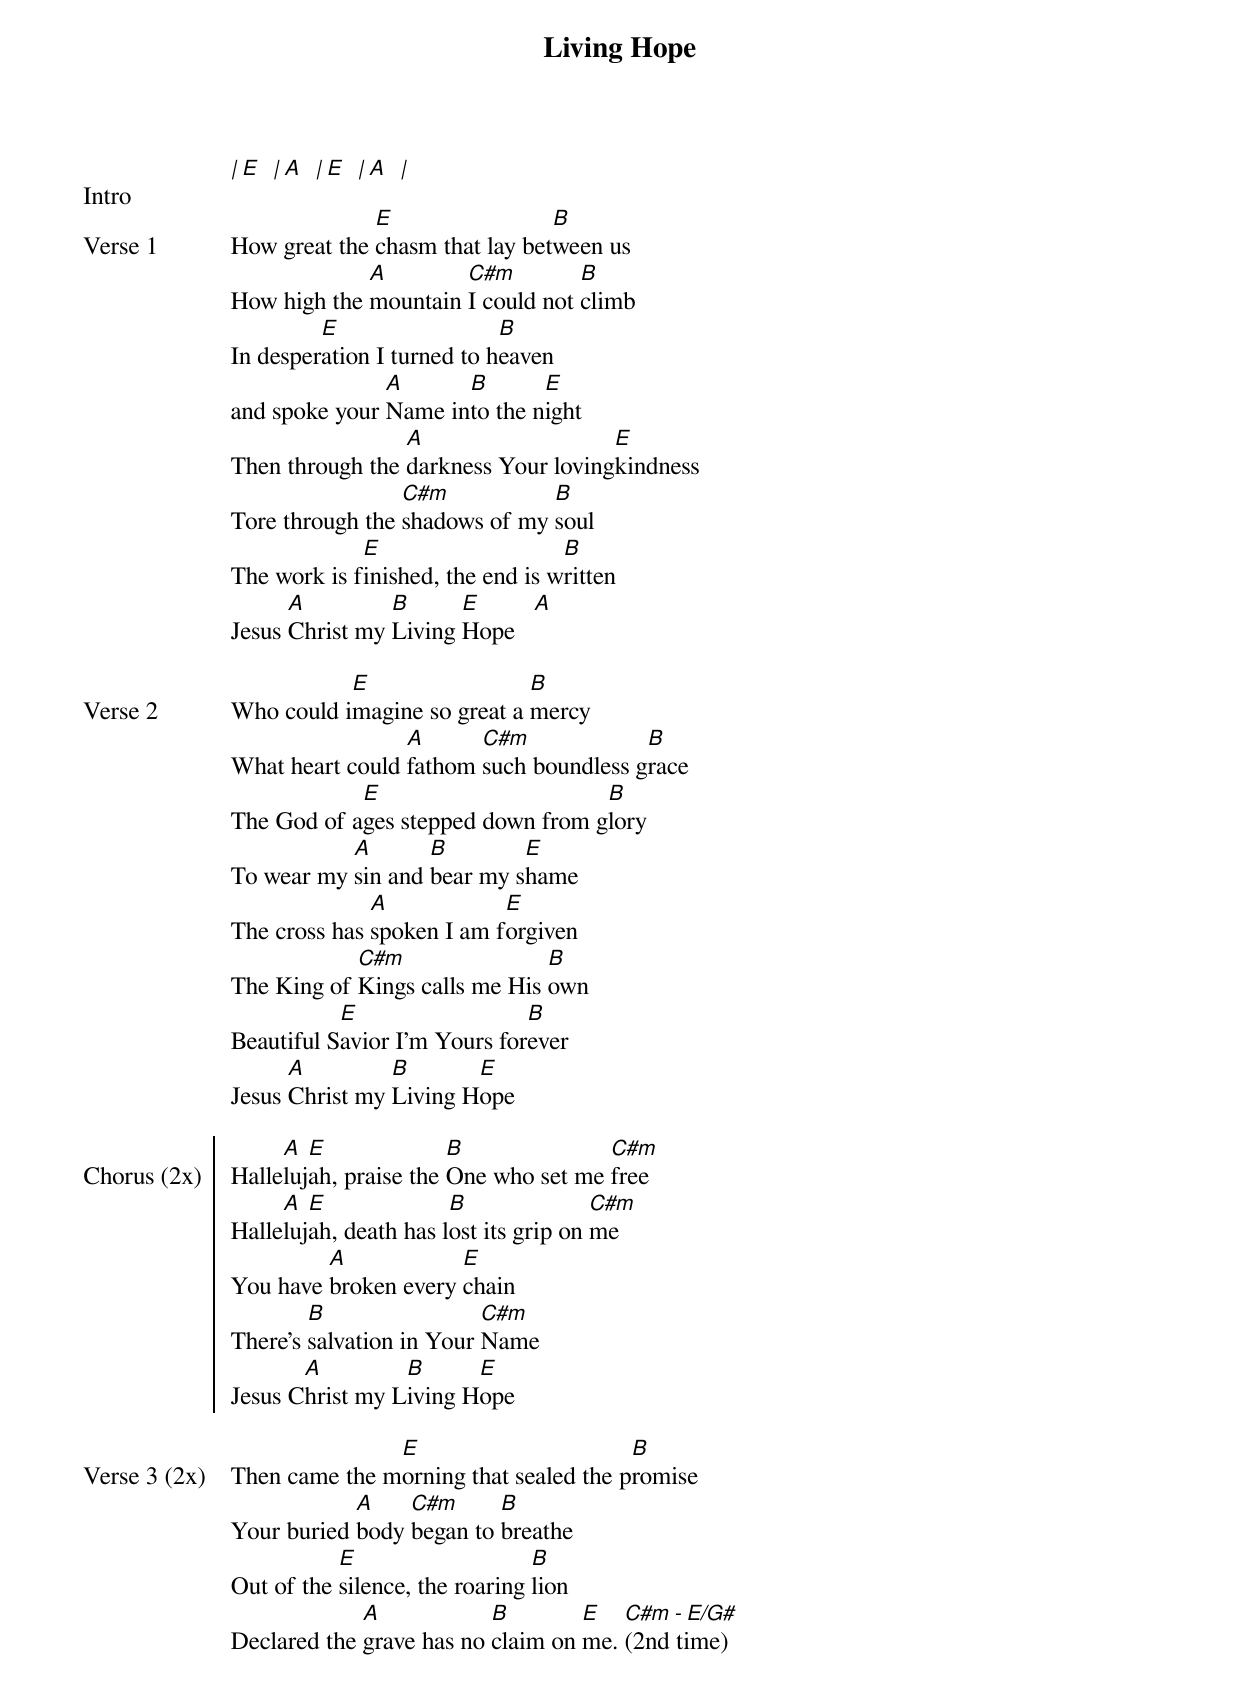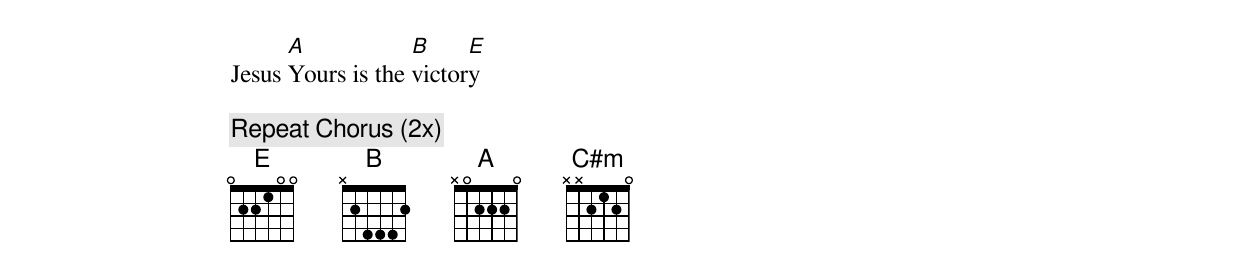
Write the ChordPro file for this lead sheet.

{title: Living Hope}
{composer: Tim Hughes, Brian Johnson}
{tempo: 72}
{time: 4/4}
{transpose: }
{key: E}

{start_of_verse: Intro}
[| E   | A   | E   | A   |]
{end_of_verse: Intro}

{start_of_verse: Verse 1}
How great the [E]chasm that lay bet[B]ween us
How high the [A]mountain [C#m]I could not [B]climb
In desper[E]ation I turned to h[B]eaven
and spoke your [A]Name in[B]to the n[E]ight
Then through the [A]darkness Your loving[E]kindness
Tore through the [C#m]shadows of my [B]soul
The work is f[E]inished, the end is w[B]ritten
Jesus [A]Christ my [B]Living [E]Hope   [A]
{end_of_verse: Verse 1}

{start_of_verse: Verse 2}
Who could i[E]magine so great a [B]mercy
What heart could [A]fathom [C#m]such boundless g[B]race
The God of a[E]ges stepped down from g[B]lory
To wear my [A]sin and [B]bear my s[E]hame
The cross has [A]spoken I am f[E]orgiven
The King of [C#m]Kings calls me His [B]own
Beautiful S[E]avior I'm Yours for[B]ever
Jesus [A]Christ my [B]Living H[E]ope
{end_of_verse: Verse 2}

{soc: Chorus (2x)}
Halle[A]luj[E]ah, praise the [B]One who set me [C#m]free
Halle[A]luj[E]ah, death has l[B]ost its grip on [C#m]me
You have [A]broken every [E]chain
There's [B]salvation in Your [C#m]Name
Jesus C[A]hrist my L[B]iving H[E]ope
{eoc: Chorus (2x)}

{start_of_verse: Verse 3 (2x)}
Then came the m[E]orning that sealed the p[B]romise
Your buried [A]body [C#m]began to [B]breathe
Out of the [E]silence, the roaring [B]lion
Declared the [A]grave has no [B]claim on [E]me. [C#m - E/G#](2nd time)
Jesus [A]Yours is the [B]victor[E]y
{end_of_verse: Verse 3 (2x)}

{c: Repeat Chorus (2x)}
